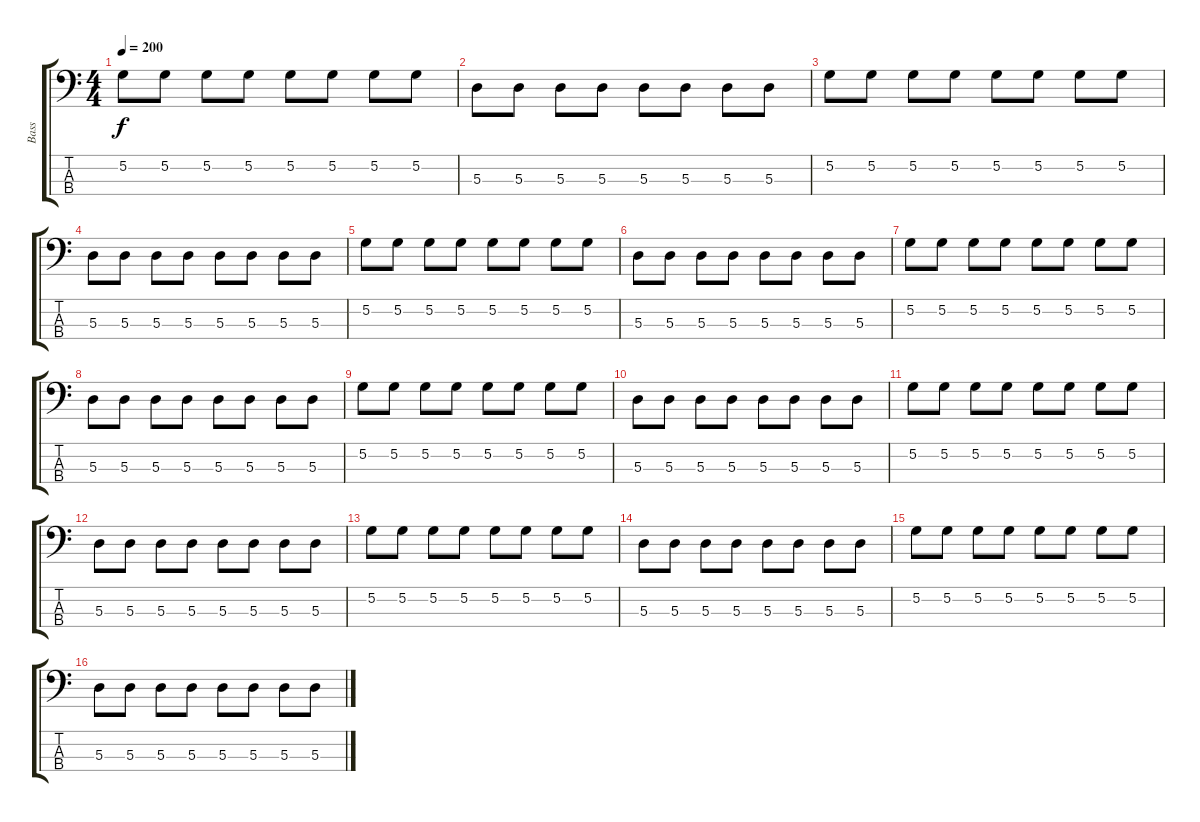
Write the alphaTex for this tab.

\track ("Bass" "Bass") {instrument electricbasspick}
\staff {score tabs}
\tuning (G2 D2 A1 E1) {hide}
\ts (4 4)
\tempo 200
\clef f4
\ks c
5.2.8{dy f} 5.2.8 5.2.8 5.2.8 5.2.8 5.2.8 5.2.8 5.2.8 |
5.3.8 5.3.8 5.3.8 5.3.8 5.3.8 5.3.8 5.3.8 5.3.8 |
5.2.8 5.2.8 5.2.8 5.2.8 5.2.8 5.2.8 5.2.8 5.2.8 |
5.3.8 5.3.8 5.3.8 5.3.8 5.3.8 5.3.8 5.3.8 5.3.8 |
5.2.8 5.2.8 5.2.8 5.2.8 5.2.8 5.2.8 5.2.8 5.2.8 |
5.3.8 5.3.8 5.3.8 5.3.8 5.3.8 5.3.8 5.3.8 5.3.8 |
5.2.8 5.2.8 5.2.8 5.2.8 5.2.8 5.2.8 5.2.8 5.2.8 |
5.3.8 5.3.8 5.3.8 5.3.8 5.3.8 5.3.8 5.3.8 5.3.8 |
5.2.8 5.2.8 5.2.8 5.2.8 5.2.8 5.2.8 5.2.8 5.2.8 |
5.3.8 5.3.8 5.3.8 5.3.8 5.3.8 5.3.8 5.3.8 5.3.8 |
5.2.8 5.2.8 5.2.8 5.2.8 5.2.8 5.2.8 5.2.8 5.2.8 |
5.3.8 5.3.8 5.3.8 5.3.8 5.3.8 5.3.8 5.3.8 5.3.8 |
5.2.8 5.2.8 5.2.8 5.2.8 5.2.8 5.2.8 5.2.8 5.2.8 |
5.3.8 5.3.8 5.3.8 5.3.8 5.3.8 5.3.8 5.3.8 5.3.8 |
5.2.8 5.2.8 5.2.8 5.2.8 5.2.8 5.2.8 5.2.8 5.2.8 |
5.3.8 5.3.8 5.3.8 5.3.8 5.3.8 5.3.8 5.3.8 5.3.8
